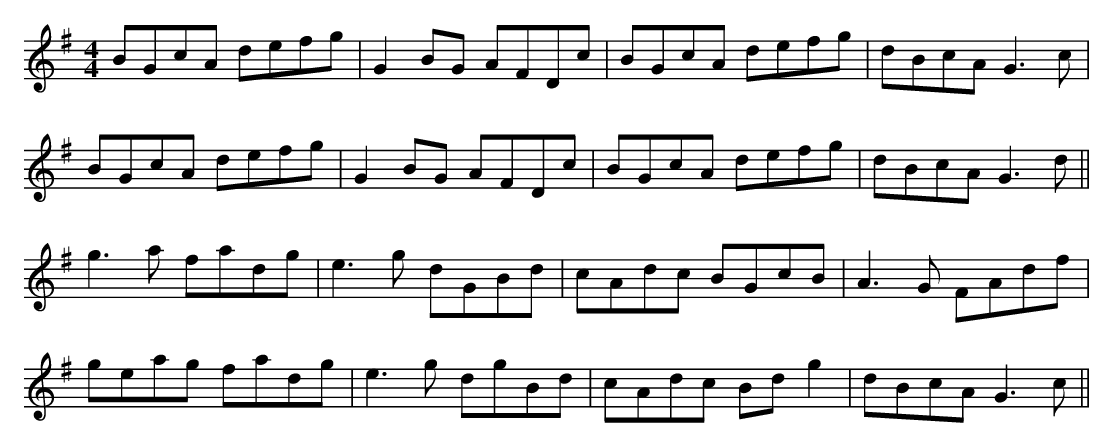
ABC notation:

X:1
M:4/4
K:G
BGcA defg|G2 BG AFDc|BGcA defg|dBcA G3c|
BGcA defg|G2 BG AFDc|BGcA defg|dBcA G3d||
g3a fadg|e3g dGBd|cAdc BGcB|A3G FAdf|
geag fadg|e3g dgBd|cAdc Bdg2|dBcA G3c||
